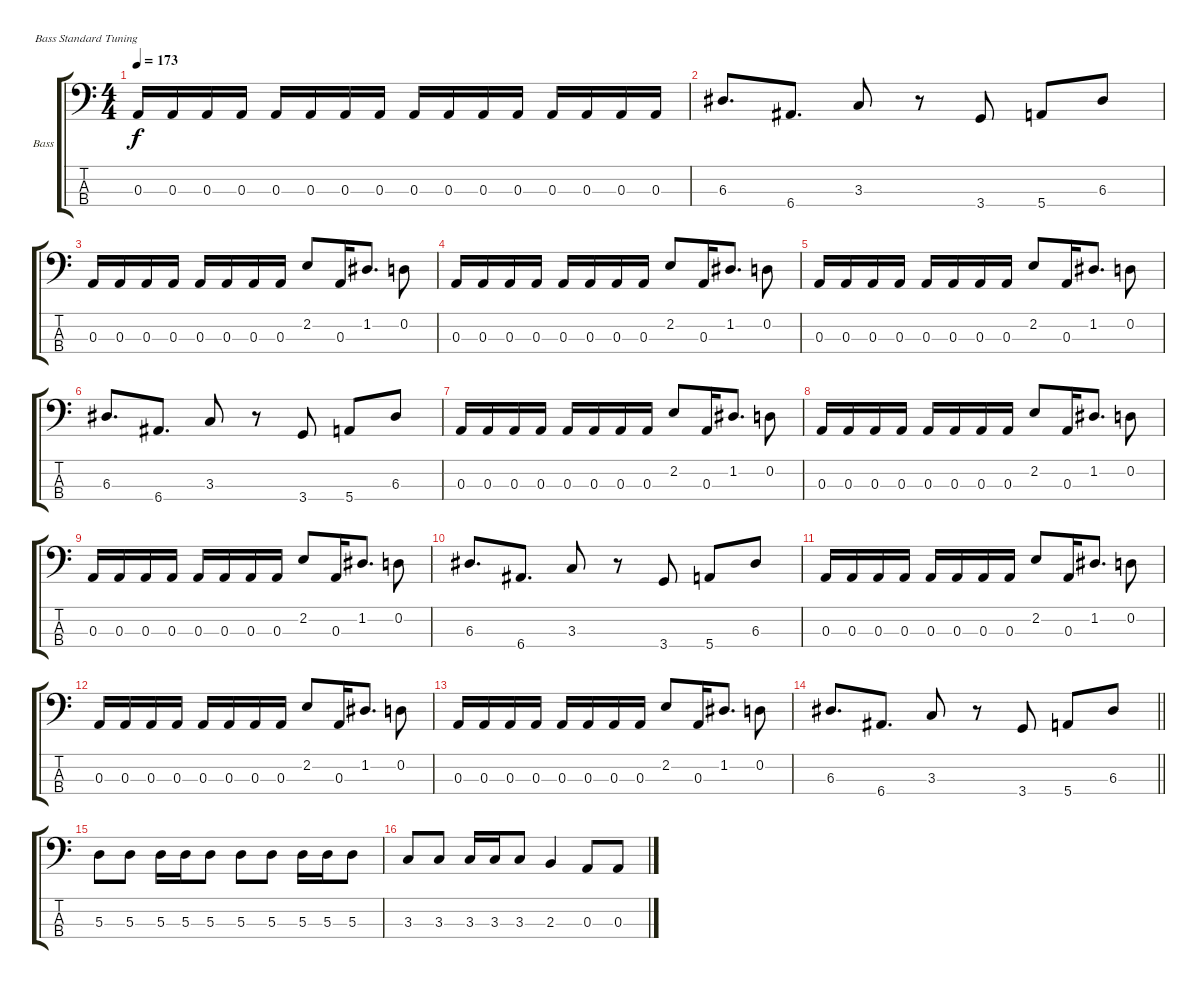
\bracketExtendMode groupsimilarinstruments
\firstSystemTrackNameOrientation horizontal
\otherSystemsTrackNameOrientation horizontal
\track ("Bass" "Bass") {instrument electricbasspick}
\staff {score tabs}
\tuning (G2 D2 A1 E1)
\ts (4 4)
\tempo 173
\clef f4
\ks c
0.3.16{dy f} 0.3.16 0.3.16 0.3.16 0.3.16 0.3.16 0.3.16 0.3.16 0.3.16 0.3.16 0.3.16 0.3.16 0.3.16 0.3.16 0.3.16 0.3.16 |
6.3.8{d} 6.4.8{d} 3.3.8 r.8 3.4.8 5.4.8 6.3.8 |
0.3.16 0.3.16 0.3.16 0.3.16 0.3.16 0.3.16 0.3.16 0.3.16 2.2.8 0.3.16 1.2.8{d} 0.2.8 |
0.3.16 0.3.16 0.3.16 0.3.16 0.3.16 0.3.16 0.3.16 0.3.16 2.2.8 0.3.16 1.2.8{d} 0.2.8 |
0.3.16 0.3.16 0.3.16 0.3.16 0.3.16 0.3.16 0.3.16 0.3.16 2.2.8 0.3.16 1.2.8{d} 0.2.8 |
6.3.8{d} 6.4.8{d} 3.3.8 r.8 3.4.8 5.4.8 6.3.8 |
0.3.16 0.3.16 0.3.16 0.3.16 0.3.16 0.3.16 0.3.16 0.3.16 2.2.8 0.3.16 1.2.8{d} 0.2.8 |
0.3.16 0.3.16 0.3.16 0.3.16 0.3.16 0.3.16 0.3.16 0.3.16 2.2.8 0.3.16 1.2.8{d} 0.2.8 |
0.3.16 0.3.16 0.3.16 0.3.16 0.3.16 0.3.16 0.3.16 0.3.16 2.2.8 0.3.16 1.2.8{d} 0.2.8 |
6.3.8{d} 6.4.8{d} 3.3.8 r.8 3.4.8 5.4.8 6.3.8 |
0.3.16 0.3.16 0.3.16 0.3.16 0.3.16 0.3.16 0.3.16 0.3.16 2.2.8 0.3.16 1.2.8{d} 0.2.8 |
0.3.16 0.3.16 0.3.16 0.3.16 0.3.16 0.3.16 0.3.16 0.3.16 2.2.8 0.3.16 1.2.8{d} 0.2.8 |
0.3.16 0.3.16 0.3.16 0.3.16 0.3.16 0.3.16 0.3.16 0.3.16 2.2.8 0.3.16 1.2.8{d} 0.2.8 |
\barLineRight lightlight
6.3.8{d} 6.4.8{d} 3.3.8 r.8 3.4.8 5.4.8 6.3.8 |
5.3.8 5.3.8 5.3.16 5.3.16 5.3.8 5.3.8 5.3.8 5.3.16 5.3.16 5.3.8 |
3.3.8 3.3.8 3.3.16 3.3.16 3.3.8 2.3.4 0.3.8 0.3.8
